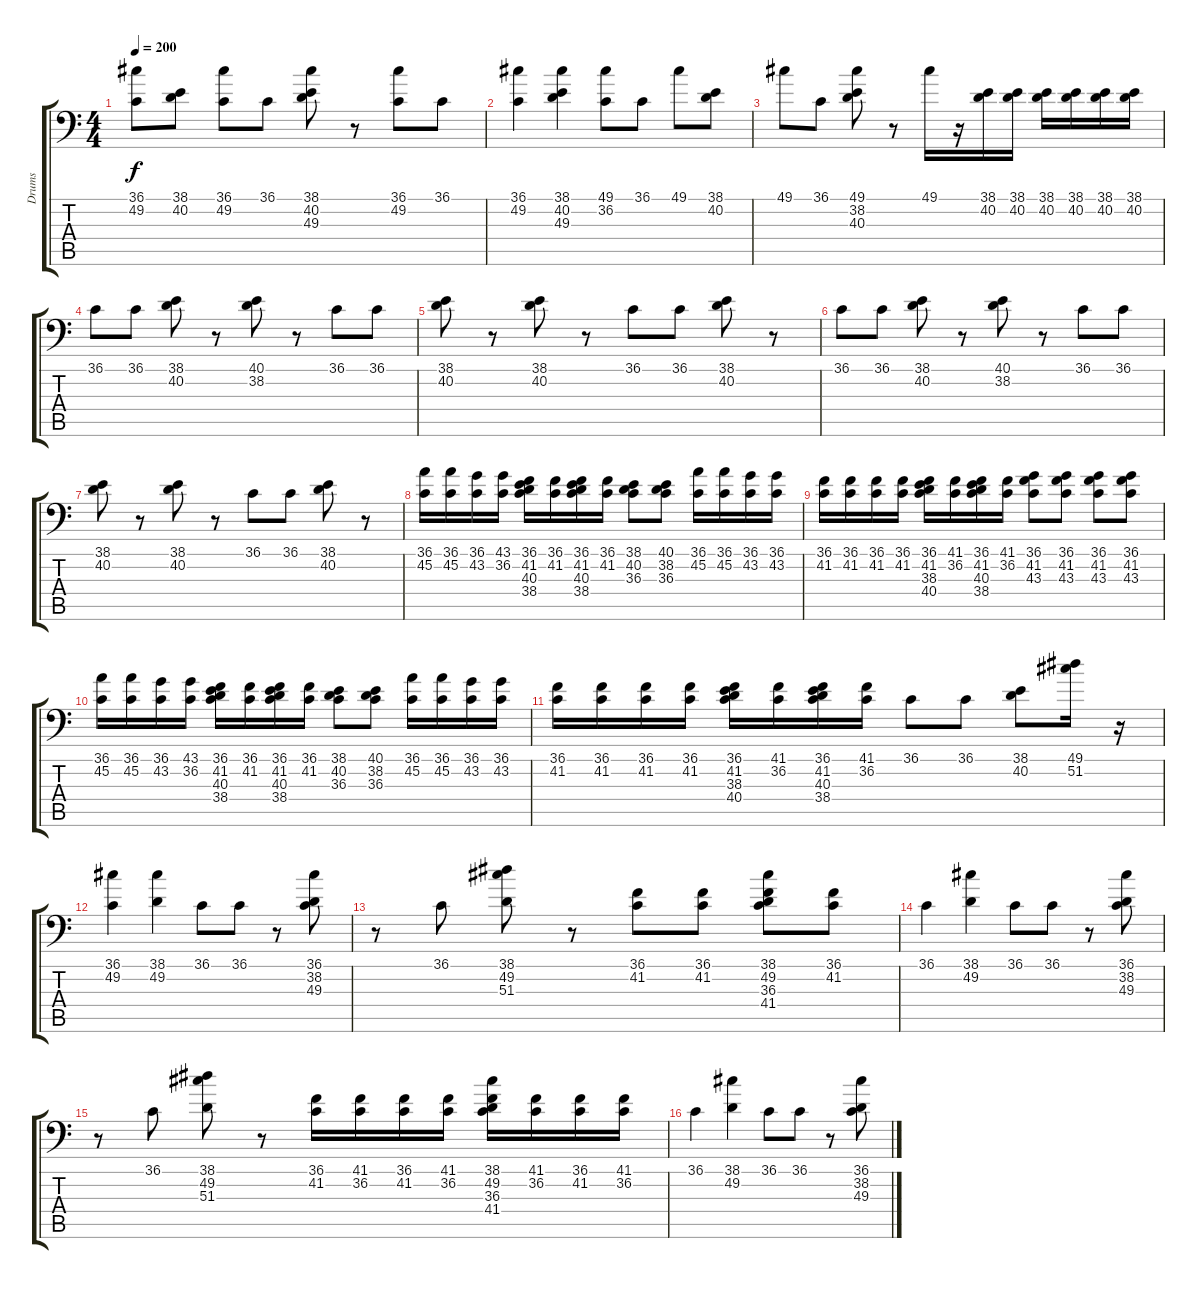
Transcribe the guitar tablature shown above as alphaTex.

\track ("Drums" "Drums") {instrument acousticgrandpiano}
\staff {score tabs}
\tuning (C-1 C-1 C-1 C-1 C-1 C-1) {hide}
\ts (4 4)
\tempo 200
\clef f4
\ks c
(36.1 49.2).8{dy f} (38.1 40.2).8 (36.1 49.2).8 36.1.8 (38.1 40.2 49.3).8 r.8 (36.1 49.2).8 36.1.8 |
(36.1 49.2).4 (38.1 40.2 49.3).4 (49.1 36.2).8 36.1.8 49.1.8 (38.1 40.2).8 |
49.1.8 36.1.8 (49.1 38.2 40.3).8 r.8 49.1.16 r.16 (38.1 40.2).16 (38.1 40.2).16 (38.1 40.2).16 (38.1 40.2).16 (38.1 40.2).16 (38.1 40.2).16 |
36.1.8 36.1.8 (38.1 40.2).8 r.8 (40.1 38.2).8 r.8 36.1.8 36.1.8 |
(38.1 40.2).8 r.8 (38.1 40.2).8 r.8 36.1.8 36.1.8 (38.1 40.2).8 r.8 |
36.1.8 36.1.8 (38.1 40.2).8 r.8 (40.1 38.2).8 r.8 36.1.8 36.1.8 |
(38.1 40.2).8 r.8 (38.1 40.2).8 r.8 36.1.8 36.1.8 (38.1 40.2).8 r.8 |
(36.1 45.2).16 (36.1 45.2).16 (36.1 43.2).16 (43.1 36.2).16 (36.1 41.2 40.3 38.4).16 (36.1 41.2).16 (36.1 41.2 40.3 38.4).16 (36.1 41.2).16 (38.1 40.2 36.3).8 (40.1 38.2 36.3).8 (36.1 45.2).16 (36.1 45.2).16 (36.1 43.2).16 (36.1 43.2).16 |
(36.1 41.2).16 (36.1 41.2).16 (36.1 41.2).16 (36.1 41.2).16 (36.1 41.2 38.3 40.4).16 (41.1 36.2).16 (36.1 41.2 40.3 38.4).16 (41.1 36.2).16 (36.1 41.2 43.3).8 (36.1 41.2 43.3).8 (36.1 41.2 43.3).8 (36.1 41.2 43.3).8 |
(36.1 45.2).16 (36.1 45.2).16 (36.1 43.2).16 (43.1 36.2).16 (36.1 41.2 40.3 38.4).16 (36.1 41.2).16 (36.1 41.2 40.3 38.4).16 (36.1 41.2).16 (38.1 40.2 36.3).8 (40.1 38.2 36.3).8 (36.1 45.2).16 (36.1 45.2).16 (36.1 43.2).16 (36.1 43.2).16 |
(36.1 41.2).16 (36.1 41.2).16 (36.1 41.2).16 (36.1 41.2).16 (36.1 41.2 38.3 40.4).16 (41.1 36.2).16 (36.1 41.2 40.3 38.4).16 (41.1 36.2).16 36.1.8 36.1.8 (38.1 40.2).8 (49.1 51.2).16 r.16 |
(36.1 49.2).4 (38.1 49.2).4 36.1.8 36.1.8 r.8 (36.1 38.2 49.3).8 |
r.8 36.1.8 (38.1 49.2 51.3).8 r.8 (36.1 41.2).8 (36.1 41.2).8 (38.1 49.2 36.3 41.4).8 (36.1 41.2).8 |
36.1.4 (38.1 49.2).4 36.1.8 36.1.8 r.8 (36.1 38.2 49.3).8 |
r.8 36.1.8 (38.1 49.2 51.3).8 r.8 (36.1 41.2).16 (41.1 36.2).16 (36.1 41.2).16 (41.1 36.2).16 (38.1 49.2 36.3 41.4).16 (41.1 36.2).16 (36.1 41.2).16 (41.1 36.2).16 |
36.1.4 (38.1 49.2).4 36.1.8 36.1.8 r.8 (36.1 38.2 49.3).8
